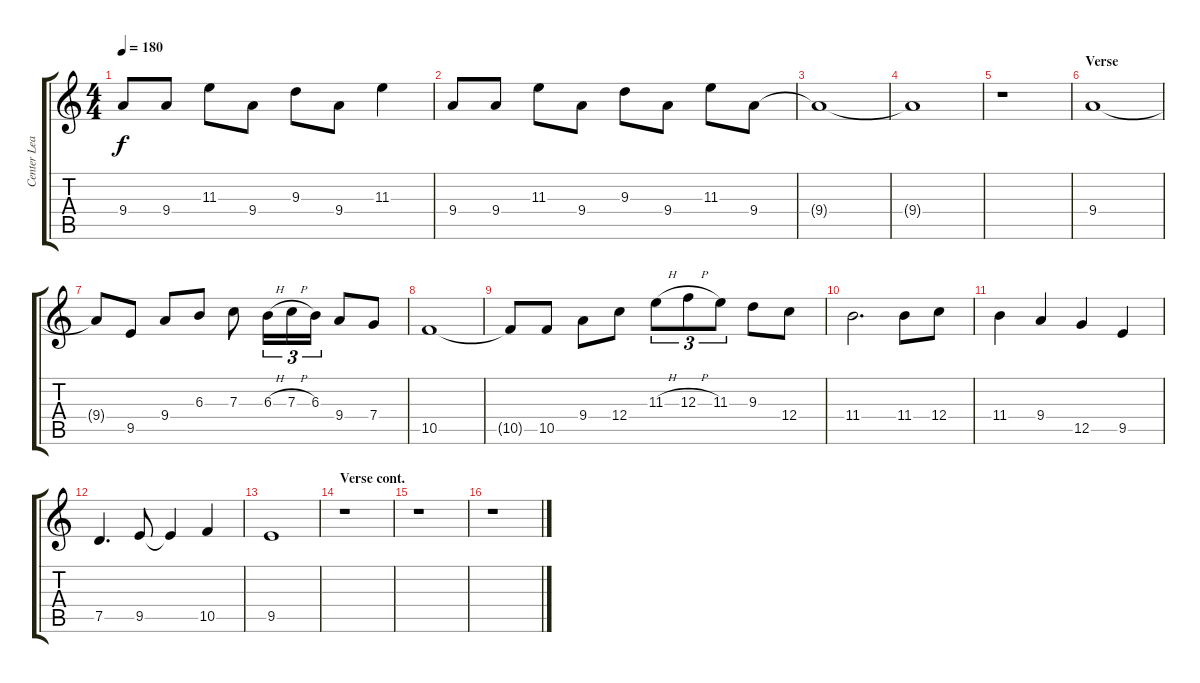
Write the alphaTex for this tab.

\track ("Center Lead 1" "Center Lea") {instrument overdrivenguitar}
\staff {score tabs}
\tuning (D4 A3 F3 C3 G2 C2) {hide}
\ts (4 4)
\tempo 180
\clef g2
\ks aminor
9.4{t}.8{dy f} 9.4.8 11.3.8 9.4.8 9.3.8 9.4.8 11.3.4 |
9.4.8 9.4.8 11.3.8 9.4.8 9.3.8 9.4.8 11.3.8 9.4.8 |
9.4{t}.1 |
9.4{t}.1 |
r.1 |
\section ("" "Verse")
9.4.1 |
9.4{t}.8 9.5.8 9.4.8 6.3.8 7.3.8 6.3{h}.16{tu (3 2)} 7.3{h}.16{tu (3 2)} 6.3.16{tu (3 2)} 9.4.8 7.4.8 |
10.5.1 |
10.5{t}.8 10.5.8 9.4.8 12.4.8 11.3{h}.8{tu (3 2)} 12.3{h}.8{tu (3 2)} 11.3.8{tu (3 2)} 9.3.8 12.4.8 |
11.4.2{d} 11.4.8 12.4.8 |
11.4.4 9.4.4 12.5.4 9.5.4 |
7.5.4{d} 9.5.8 9.5{t}.4 10.5.4 |
9.5.1 |
\section ("" "Verse cont.")
r.1 |
r.1 |
r.1
